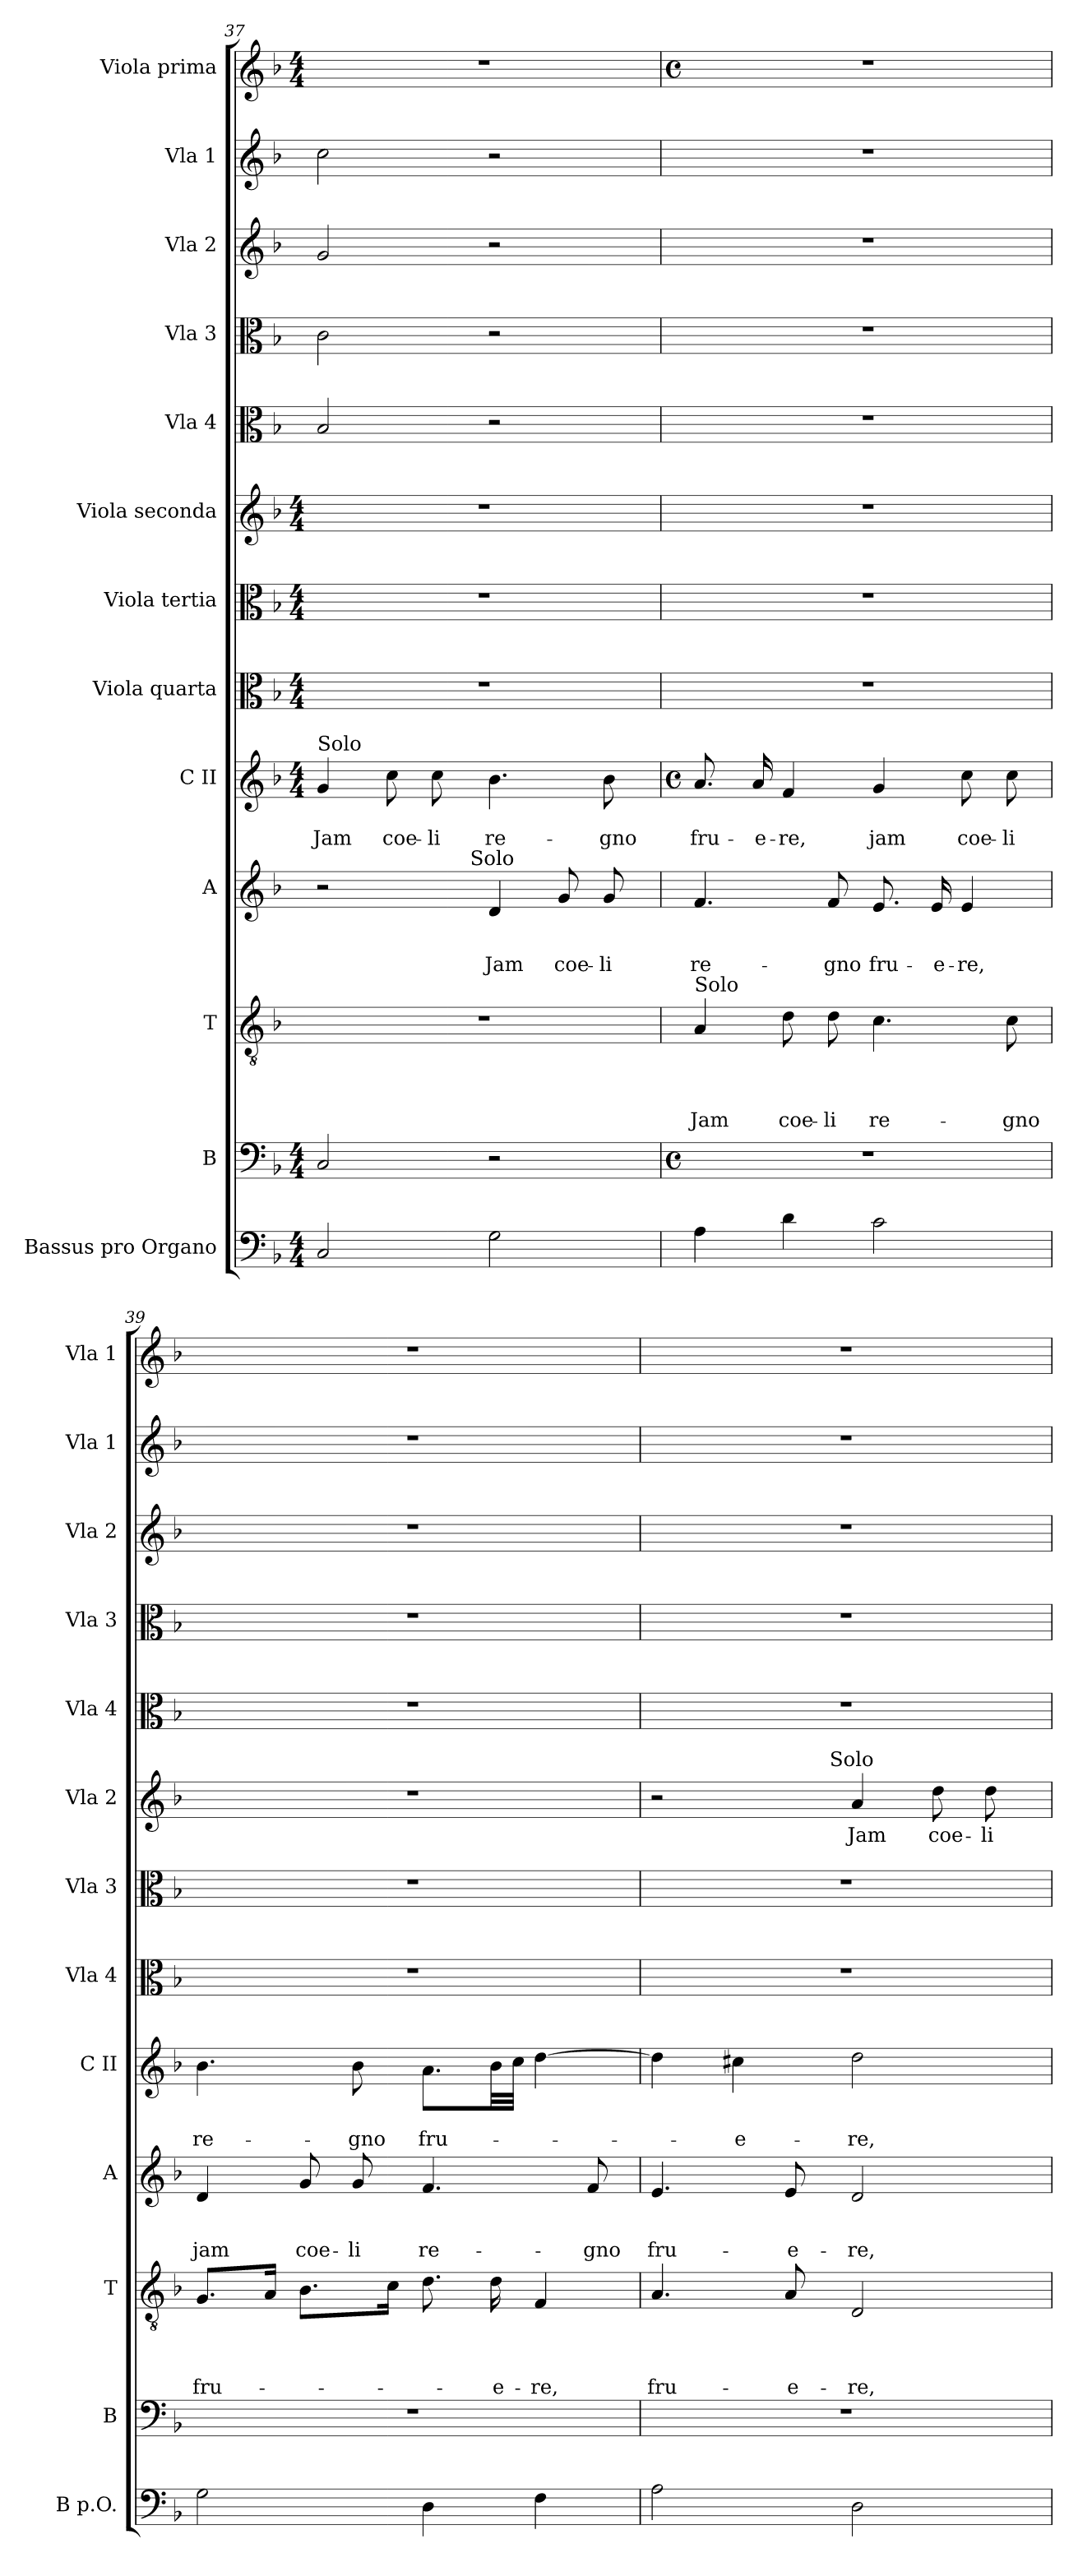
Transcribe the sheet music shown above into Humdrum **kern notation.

**kern	**kern	**kern	**text	**text	**text	**text	**kern	**text	**text	**text	**kern	**text	**text	**kern	**kern	**kern	**text	**kern	**kern	**kern	**kern	**kern
*part13	*part12	*part11	*part11	*part11	*part11	*part11	*part10	*part10	*part10	*part10	*part9	*part9	*part9	*part8	*part7	*part6	*part6	*part5	*part4	*part3	*part2	*part1
*staff13	*staff12	*staff11	*staff11	*staff11	*staff11	*staff11	*staff10	*staff10	*staff10	*staff10	*staff9	*staff9	*staff9	*staff8	*staff7	*staff6	*staff6	*staff5	*staff4	*staff3	*staff2	*staff1
*I"Bassus pro Organo	*I"B	*I"T	*	*	*	*	*I"A	*	*	*	*I"C II	*	*	*I"Viola quarta	*I"Viola tertia	*I"Viola seconda	*	*I"Vla 4	*I"Vla 3	*I"Vla 2	*I"Vla 1	*I"Viola prima
*I'B p.O.	*I'B	*I'T	*	*	*	*	*I'A	*	*	*	*I'C II	*	*	*I'Vla 4	*I'Vla 3	*I'Vla 2	*	*I'Vla 4	*I'Vla 3	*I'Vla 2	*I'Vla 1	*I'Vla 1
*clefF4	*clefF4	*clefGv2	*	*	*	*	*clefG2	*	*	*	*clefG2	*	*	*clefC3	*clefC3	*clefG2	*	*clefC3	*clefC3	*clefG2	*clefG2	*clefG2
*k[b-]	*k[b-]	*k[b-]	*	*	*	*	*k[b-]	*	*	*	*k[b-]	*	*	*k[b-]	*k[b-]	*k[b-]	*	*k[b-]	*k[b-]	*k[b-]	*k[b-]	*k[b-]
*F:	*F:	*F:	*	*	*	*	*F:	*	*	*	*F:	*	*	*F:	*F:	*F:	*	*F:	*F:	*F:	*F:	*F:
*M4/4	*M4/4	*	*	*	*	*	*	*	*	*	*M4/4	*	*	*M4/4	*M4/4	*M4/4	*	*	*	*	*	*M4/4
=37	=37	=37	=37	=37	=37	=37	=37	=37	=37	=37	=37	=37	=37	=37	=37	=37	=37	=37	=37	=37	=37	=37
!	!	!	!	!	!	!	!	!	!	!	!LO:TX:a:t=Solo	!	!	!	!	!	!	!	!	!	!	!
!	!	!	!	!	!	!	!	!	!	!	!	!	!LO:LY:b	!	!	!	!	!	!	!	!	!
*	*	*	*	*	*	*	*^	*	*	*	*	*	*	*	*	*	*	*	*	*	*	*
2C/	2C/	1r	.	.	.	.	2r	4...ryy	.	.	.	4g/	.	Jam	1r	1r	1r	.	2B-/	2c\	2g/	2cc\	1r
!	!	!	!	!	!	!	!	!	!	!	!	!	!	!LO:LY:b	!	!	!	!	!	!	!	!	!
.	.	.	.	.	.	.	.	.	.	.	.	8cc\	.	coe-	.	.	.	.	.	.	.	.	.
!	!	!	!	!	!	!	!	!	!	!	!	!	!	!LO:LY:b:rj	!	!	!	!	!	!	!	!	!
.	.	.	.	.	.	.	.	.	.	.	.	8cc\	.	-li	.	.	.	.	.	.	.	.	.
!	!	!	!	!	!	!	!	!LO:TX:a:t=Solo	!	!	!	!	!	!	!	!	!	!	!	!	!	!	!
.	.	.	.	.	.	.	.	2ryy	.	.	.	.	.	.	.	.	.	.	.	.	.	.	.
!	!	!	!	!	!	!	!	!	!	!	!LO:LY:b	!	!	!LO:LY:b	!	!	!	!	!	!	!	!	!
2G\	2r	.	.	.	.	.	4d/	.	.	.	Jam	4.b-\	.	re-	.	.	.	.	2r	2r	2r	2r	.
!	!	!	!	!	!	!	!	!	!	!	!LO:LY:b	!	!	!	!	!	!	!	!	!	!	!	!
.	.	.	.	.	.	.	8g/	.	.	.	coe-	.	.	.	.	.	.	.	.	.	.	.	.
!	!	!	!	!	!	!	!	!	!	!	!LO:LY:b:rj	!	!	!LO:LY:b	!	!	!	!	!	!	!	!	!
.	.	.	.	.	.	.	8g/	.	.	.	-li	8b-\	.	-gno	.	.	.	.	.	.	.	.	.
.	.	.	.	.	.	.	.	32ryy	.	.	.	.	.	.	.	.	.	.	.	.	.	.	.
*	*	*	*	*	*	*	*v	*v	*	*	*	*	*	*	*	*	*	*	*	*	*	*	*
!!LO:PB:g=z
=38	=38	=38	=38	=38	=38	=38	=38	=38	=38	=38	=38	=38	=38	=38	=38	=38	=38	=38	=38	=38	=38	=38
*	*M4/4	*	*	*	*	*	*	*	*	*	*M4/4	*	*	*	*	*	*	*	*	*	*	*M4/4
*	*met(c)	*	*	*	*	*	*	*	*	*	*met(c)	*	*	*	*	*	*	*	*	*	*	*met(c)
*	*	*	*	*	*	*	*^	*	*	*	*	*	*	*	*	*	*	*	*	*	*	*
!	!	!LO:TX:a:t=Solo	!	!	!	!	!	!	!	!	!	!	!	!	!	!	!	!	!	!	!	!	!
!	!	!	!	!	!	!LO:LY:b	!	!	!	!	!LO:LY:b	!	!	!LO:LY:b	!	!	!	!	!	!	!	!	!
*	*	*	*	*	*	*	*v	*v	*	*	*	*	*	*	*	*	*	*	*	*	*	*	*
4A>\	1r	4A/	.	.	.	Jam	4.f/	.	.	re-	8.a/	.	fru-	1r	1r	1r	.	1r	1r	1r	1r	1r
!	!	!	!	!	!	!	!	!	!	!	!	!	!LO:LY:b	!	!	!	!	!	!	!	!	!
.	.	.	.	.	.	.	.	.	.	.	16a/	.	-e-	.	.	.	.	.	.	.	.	.
!	!	!	!	!	!	!LO:LY:b	!	!	!	!	!	!	!LO:LY:b	!	!	!	!	!	!	!	!	!
4d\	.	8d\	.	.	.	coe-	.	.	.	.	4f/	.	-re,	.	.	.	.	.	.	.	.	.
!	!	!	!	!	!	!LO:LY:b:rj	!	!	!	!LO:LY:b	!	!	!	!	!	!	!	!	!	!	!	!
.	.	8d\	.	.	.	-li	8f/	.	.	-gno	.	.	.	.	.	.	.	.	.	.	.	.
!	!	!	!	!	!	!LO:LY:b	!	!	!	!LO:LY:b	!	!	!LO:LY:b	!	!	!	!	!	!	!	!	!
2c\	.	4.c\	.	.	.	re-	8.e/	.	.	fru-	4g/	.	jam	.	.	.	.	.	.	.	.	.
!	!	!	!	!	!	!	!	!	!	!LO:LY:b	!	!	!	!	!	!	!	!	!	!	!	!
.	.	.	.	.	.	.	16e/	.	.	-e-	.	.	.	.	.	.	.	.	.	.	.	.
!	!	!	!	!	!	!	!	!	!	!LO:LY:b	!	!	!LO:LY:b	!	!	!	!	!	!	!	!	!
.	.	.	.	.	.	.	4e/	.	.	-re,	8cc\	.	coe-	.	.	.	.	.	.	.	.	.
!	!	!	!	!	!	!LO:LY:b	!	!	!	!	!	!	!LO:LY:b:rj	!	!	!	!	!	!	!	!	!
.	.	8c\	.	.	.	-gno	.	.	.	.	8cc\	.	-li	.	.	.	.	.	.	.	.	.
=39	=39	=39	=39	=39	=39	=39	=39	=39	=39	=39	=39	=39	=39	=39	=39	=39	=39	=39	=39	=39	=39	=39
!	!	!	!	!	!	!LO:LY:b	!	!	!	!LO:LY:b	!	!	!LO:LY:b	!	!	!	!	!	!	!	!	!
2G\	1r	8.G/L	.	.	.	fru-	4d/	.	.	jam	4.b-\	.	re-	1r	1r	1r	.	1r	1r	1r	1r	1r
.	.	16A/Jk	.	.	.	.	.	.	.	.	.	.	.	.	.	.	.	.	.	.	.	.
!	!	!	!	!	!	!	!	!	!	!LO:LY:b	!	!	!	!	!	!	!	!	!	!	!	!
.	.	8.B-\L	.	.	.	.	8g/	.	.	coe-	.	.	.	.	.	.	.	.	.	.	.	.
!	!	!	!	!	!	!	!	!	!	!LO:LY:b:rj	!	!	!LO:LY:b	!	!	!	!	!	!	!	!	!
.	.	.	.	.	.	.	8g/	.	.	-li	8b-\	.	-gno	.	.	.	.	.	.	.	.	.
.	.	16c\Jk	.	.	.	.	.	.	.	.	.	.	.	.	.	.	.	.	.	.	.	.
!	!	!	!	!	!	!	!	!	!	!LO:LY:b	!	!	!LO:LY:b	!	!	!	!	!	!	!	!	!
4D\	.	8.d\	.	.	.	.	4.f/	.	.	re-	8.a\L	.	fru-	.	.	.	.	.	.	.	.	.
!	!	!	!	!	!	!LO:LY:b	!	!	!	!	!	!	!	!	!	!	!	!	!	!	!	!
.	.	16d\	.	.	.	-e-	.	.	.	.	32b-\LL	.	.	.	.	.	.	.	.	.	.	.
.	.	.	.	.	.	.	.	.	.	.	32cc\JJJ	.	.	.	.	.	.	.	.	.	.	.
!	!	!	!	!	!	!LO:LY:b	!	!	!	!	!	!	!	!	!	!	!	!	!	!	!	!
4F>\	.	4F/	.	.	.	-re,	.	.	.	.	[>4dd\	.	.	.	.	.	.	.	.	.	.	.
!	!	!	!	!	!	!	!	!	!	!LO:LY:b	!	!	!	!	!	!	!	!	!	!	!	!
.	.	.	.	.	.	.	8f/	.	.	-gno	.	.	.	.	.	.	.	.	.	.	.	.
=40	=40	=40	=40	=40	=40	=40	=40	=40	=40	=40	=40	=40	=40	=40	=40	=40	=40	=40	=40	=40	=40	=40
!	!	!	!	!	!	!LO:LY:b	!	!	!	!LO:LY:b	!	!	!	!	!	!	!	!	!	!	!	!
*	*	*	*	*	*	*	*	*	*	*	*	*	*	*	*	*^	*	*	*	*	*	*
2A>\	1r	4.A/	.	.	.	fru-	4.e/	.	.	fru-	4dd\]	.	.	1r	1r	2r	4...ryy	.	1r	1r	1r	1r	1r
!	!	!	!	!	!	!	!	!	!	!	!	!	!LO:LY:b	!	!	!	!	!	!	!	!	!	!
.	.	.	.	.	.	.	.	.	.	.	4cc#X\	.	-e-	.	.	.	.	.	.	.	.	.	.
!	!	!	!	!	!	!LO:LY:b	!	!	!	!LO:LY:b	!	!	!	!	!	!	!	!	!	!	!	!	!
.	.	8A/	.	.	.	-e-	8e/	.	.	-e-	.	.	.	.	.	.	.	.	.	.	.	.	.
!	!	!	!	!	!	!	!	!	!	!	!	!	!	!	!	!	!LO:TX:a:t=Solo	!	!	!	!	!	!
.	.	.	.	.	.	.	.	.	.	.	.	.	.	.	.	.	2ryy	.	.	.	.	.	.
!	!	!	!	!	!	!LO:LY:b	!	!	!	!LO:LY:b	!	!	!LO:LY:b	!	!	!	!	!LO:LY:b	!	!	!	!	!
2D\	.	2D/	.	.	.	-re,	2d/	.	.	-re,	2dd\	.	-re,	.	.	4a/	.	Jam	.	.	.	.	.
!	!	!	!	!	!	!	!	!	!	!	!	!	!	!	!	!	!	!LO:LY:b	!	!	!	!	!
.	.	.	.	.	.	.	.	.	.	.	.	.	.	.	.	8dd\	.	coe-	.	.	.	.	.
!	!	!	!	!	!	!	!	!	!	!	!	!	!	!	!	!	!	!LO:LY:b:rj	!	!	!	!	!
.	.	.	.	.	.	.	.	.	.	.	.	.	.	.	.	8dd\	.	-li	.	.	.	.	.
.	.	.	.	.	.	.	.	.	.	.	.	.	.	.	.	.	32ryy	.	.	.	.	.	.
*	*	*	*	*	*	*	*	*	*	*	*	*	*	*	*	*v	*v	*	*	*	*	*	*
=	=	=	=	=	=	=	=	=	=	=	=	=	=	=	=	=	=	=	=	=	=	=
*-	*-	*-	*-	*-	*-	*-	*-	*-	*-	*-	*-	*-	*-	*-	*-	*-	*-	*-	*-	*-	*-	*-
